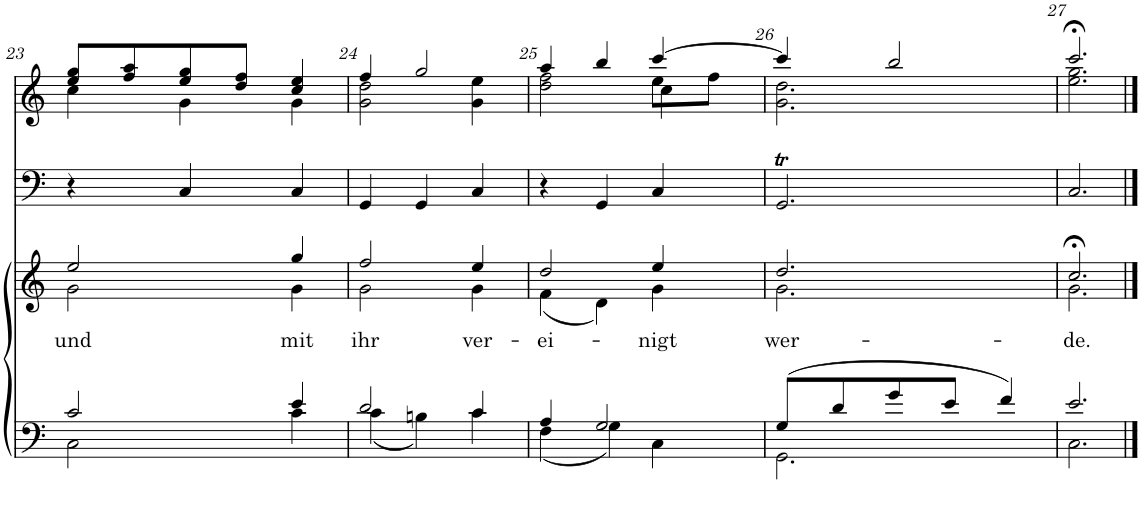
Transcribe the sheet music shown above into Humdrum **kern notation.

**kern	**kern	**text	**kern	**kern
*part4	*part3	*part3	*part2	*part1
*staff4	*staff3	*staff3	*staff2	*staff1
*I"Tenor/Bass	*I"Soprano/Alto	*	*I"Timpani	*I"Bb Trumpet
*	*	*	*I'Timp	*I'Tpt
!!LO:PB:g=z
*clefF4	*clefG2	*	*clefF4	*clefG2
*	*	*	*	*ITrd1c2
*k[]	*k[]	*	*k[]	*k[]
*M3/4	*M3/4	*	*M3/4	*M3/4
=23	=23	=23	=23	=23
*^	*	*	*	*
!	!	!	!LO:LY:b	!	!
*	*	*^	*	*	*^
2c/	2C\	2ee/	2g\	und	4r	8ee/ 8gg/L	4cc\
.	.	.	.	.	.	8ff/ 8aa/	.
.	.	.	.	.	4C/	8ee/ 8gg/	4g\
.	.	.	.	.	.	8dd/ 8ff/J	.
!	!	!	!	!LO:LY:b	!	!	!
4e/	4c\	4gg/	4g\	mit	4C/	4cc/ 4ee/	4g\
=24	=24	=24	=24	=24	=24	=24	=24
!	!	!	!	!LO:LY:b	!	!	!
2d/	(4c\	2ff/	2g\	ihr	4GG/	4ff/	2g\ 2dd\
.	4Bn\)	.	.	.	4GG/	2gg/	.
!	!	!	!	!LO:LY:b	!	!	!
4c/	4c\	4ee/	4g\	ver-	4C/	.	4g\ 4ee\
=25	=25	=25	=25	=25	=25	=25	=25
!	!	!	!	!LO:LY:b	!	!	!
*	*	*	*	*	*	*	*^
4A/	(4F\	2dd/	(4f\	-ei-	4r	4aa/	2dd\ 2ff\	2ryy
2G/	4G\)	.	4d\)	.	4GG/	4bb/	.	.
!	!	!	!	!LO:LY:b	!	!	!	!
.	4C\	4ee/	4g\	-nigt	4C/	[4ccc/	8ee\L	4cc\
.	.	.	.	.	.	.	8ff\J	.
*	*	*	*	*	*	*	*v	*v
=26	=26	=26	=26	=26	=26	=26	=26
!	!	!	!	!LO:LY:b	!	!	!
(8G/L	2.GG\	2.dd/	2.g\	wer-	2.GGT/	4ccc/]	2.g\ 2.dd\
8d/	.	.	.	.	.	.	.
8g/	.	.	.	.	.	2bb/	.
8e/J	.	.	.	.	.	.	.
4f/)	.	.	.	.	.	.	.
=27	=27	=27	=27	=27	=27	=27	=27
!	!	!	!	!LO:LY:b	!	!	!
2.e/	2.C\	2.cc;</	2.g\	-de.	2.C/	2.ccc;</	2.ee\ 2.gg\
*v	*v	*	*	*	*	*v	*v
*	*v	*v	*	*	*
==	==	==	==	==
*-	*-	*-	*-	*-
